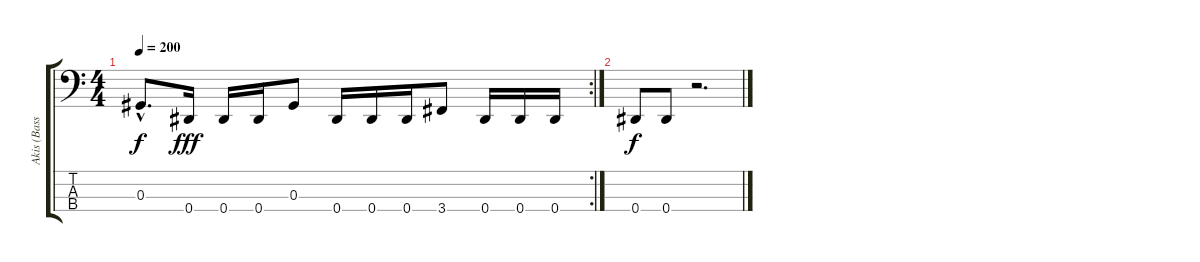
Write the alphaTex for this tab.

\track ("Akis (Bass)" "Akis (Bass") {instrument electricbasspick}
\staff {score tabs}
\tuning (Gb2 Db2 Ab1 Eb1) {hide}
\rc 2
\ts (4 4)
\tempo 200
\clef f4
\ks c
0.3{hac t}.8{d dy f} 0.4.16{dy fff} 0.4.16 0.4.16 0.3.8 0.4.16 0.4.16 0.4.16 3.4.8 0.4.16 0.4.16 0.4.16 |
0.4.8{dy f} 0.4.8 r.2{d}
